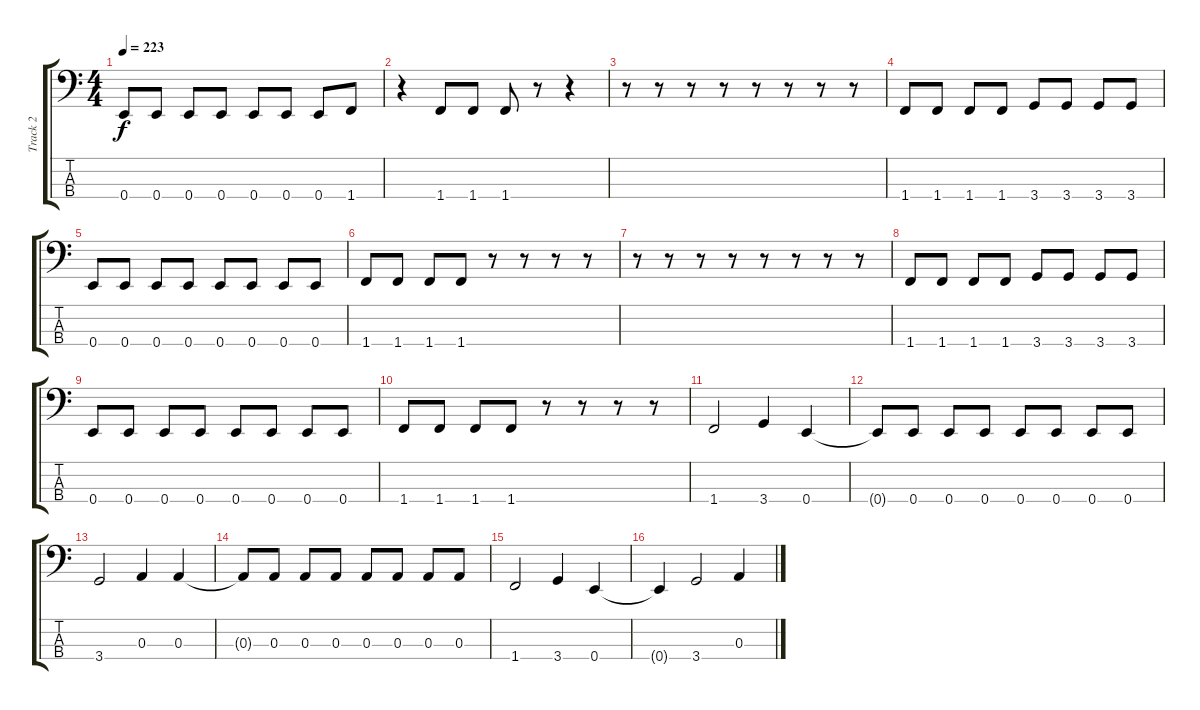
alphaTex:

\track ("Track 2" "Track 2") {instrument slapbass1}
\staff {score tabs}
\tuning (G2 D2 A1 E1) {hide}
\ts (4 4)
\tempo 223
\clef f4
\ks c
0.4.8{dy f} 0.4.8 0.4.8 0.4.8 0.4.8 0.4.8 0.4.8 1.4.8 |
r.4 1.4.8 1.4.8 1.4.8 r.8 r.4 |
r.8 r.8 r.8 r.8 r.8 r.8 r.8 r.8 |
1.4.8 1.4.8 1.4.8 1.4.8 3.4.8 3.4.8 3.4.8 3.4.8 |
0.4.8 0.4.8 0.4.8 0.4.8 0.4.8 0.4.8 0.4.8 0.4.8 |
1.4.8 1.4.8 1.4.8 1.4.8 r.8 r.8 r.8 r.8 |
r.8 r.8 r.8 r.8 r.8 r.8 r.8 r.8 |
1.4.8 1.4.8 1.4.8 1.4.8 3.4.8 3.4.8 3.4.8 3.4.8 |
0.4.8 0.4.8 0.4.8 0.4.8 0.4.8 0.4.8 0.4.8 0.4.8 |
1.4.8 1.4.8 1.4.8 1.4.8 r.8 r.8 r.8 r.8 |
1.4.2 3.4.4 0.4.4 |
0.4{t}.8 0.4.8 0.4.8 0.4.8 0.4.8 0.4.8 0.4.8 0.4.8 |
3.4.2 0.3.4 0.3.4 |
0.3{t}.8 0.3.8 0.3.8 0.3.8 0.3.8 0.3.8 0.3.8 0.3.8 |
1.4.2 3.4.4 0.4.4 |
0.4{t}.4 3.4.2 0.3.4
